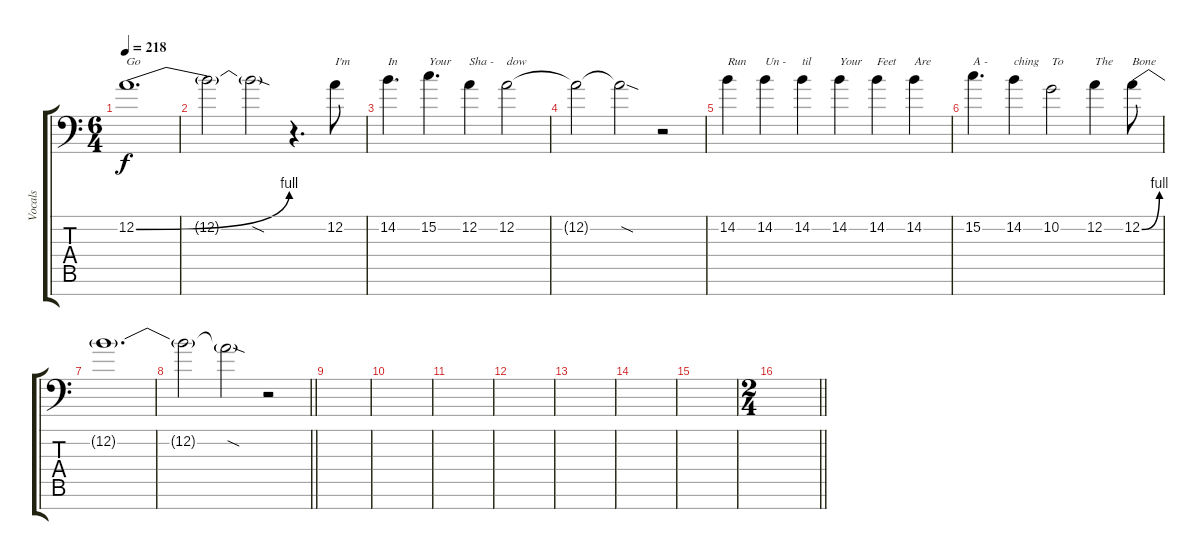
\track ("Vocals" "Vocals") {instrument bassoon}
\staff {score tabs}
\tuning (D4 A3 E3 D3 A2 E2 A1) {hide}
\ts (6 4)
\tempo 218
\clef f4
\ks c
12.2{be (bend 0 0 60 4)}.1{d txt "Go" dy f} |
12.2{t}.2 12.2{sod t}.2 r.4{d} 12.2.8{txt "I'm"} |
14.2.4{d txt "In"} 15.2.4{d txt "Your"} 12.2.4{txt "Sha - "} 12.2.2{txt "dow"} |
12.2{t}.2 12.2{sod t}.2 r.2 |
14.2.4{txt "Run"} 14.2.4{txt "Un - "} 14.2.4{txt "til"} 14.2.4{txt "Your"} 14.2.4{txt "Feet"} 14.2.4{txt "Are"} |
15.2.4{d txt "A - "} 14.2.4{txt "ching"} 10.2.2{txt "To"} 12.2.4{txt "The "} 12.2{be (bend 0 0 60 4)}.8{txt "Bone"} |
12.2{t}.1{d} |
\barLineRight lightlight
12.2{t}.2 12.2{sod t}.2 r.2 |
\section ("" "")
|
|
|
|
|
|
|
\ts (2 4)
\barLineRight lightlight
